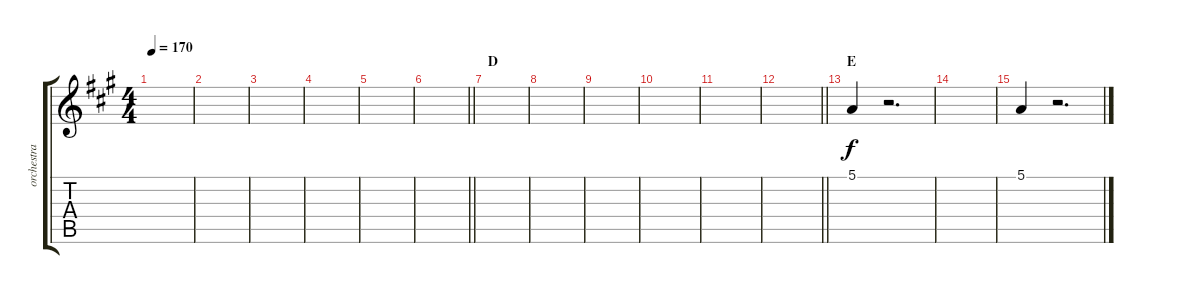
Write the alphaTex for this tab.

\track ("orchestra hit" "orchestra ") {instrument orchestrahit}
\staff {score tabs}
\tuning (E4 B3 G3 D3 A2 E2) {hide}
\ts (4 4)
\tempo 170
\clef g2
\ks a
|
|
|
|
|
\barLineRight lightlight
|
\section ("" "D")
|
|
|
|
|
\barLineRight lightlight
|
\section ("" "E")
5.1.4 r.2{d} |
|
5.1.4 r.2{d}
